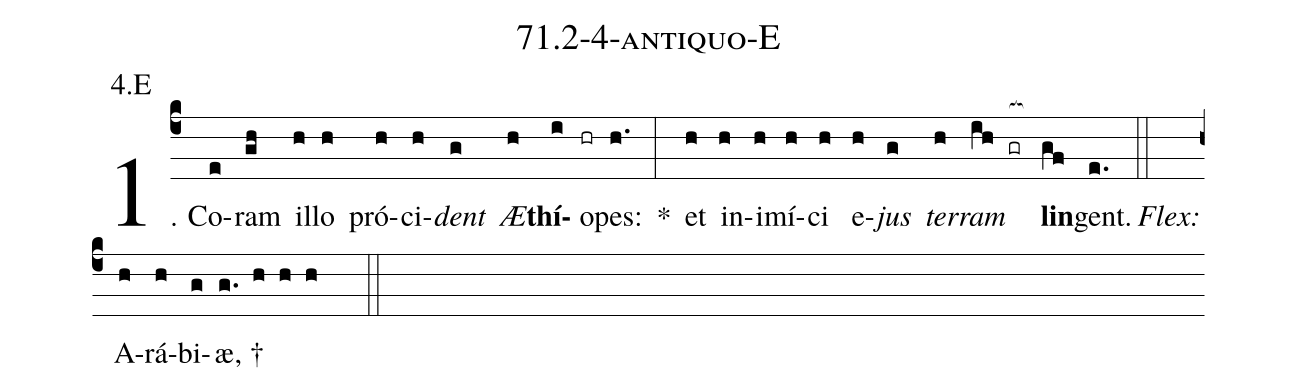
name: 71.2-4-antiquo-E;
annotation: 4.E;
%%
(c4)1. Co(e)ram(gh) il(h)lo(h) pró(h)ci(h)<i>dent</i>(g) <i>Æ</i>(h)<b>thí</b>(i)o(hr)pes:(h.) *(:) et(h) in(h)i(h)mí(h)ci(h) e(h)<i>jus</i>(g) <i>ter</i>(h)<i>ram</i>(ih gr[ocb:1{]) <b>lin</b>(gf[ocb:0}])gent.(e.) (::)
<i>Flex:</i>()  A(h)rá(h)bi(g)æ, †(g. h h h  ::)

%E(h) u(g) o(h) u(ih) a(gf) e.(e.) (::)
